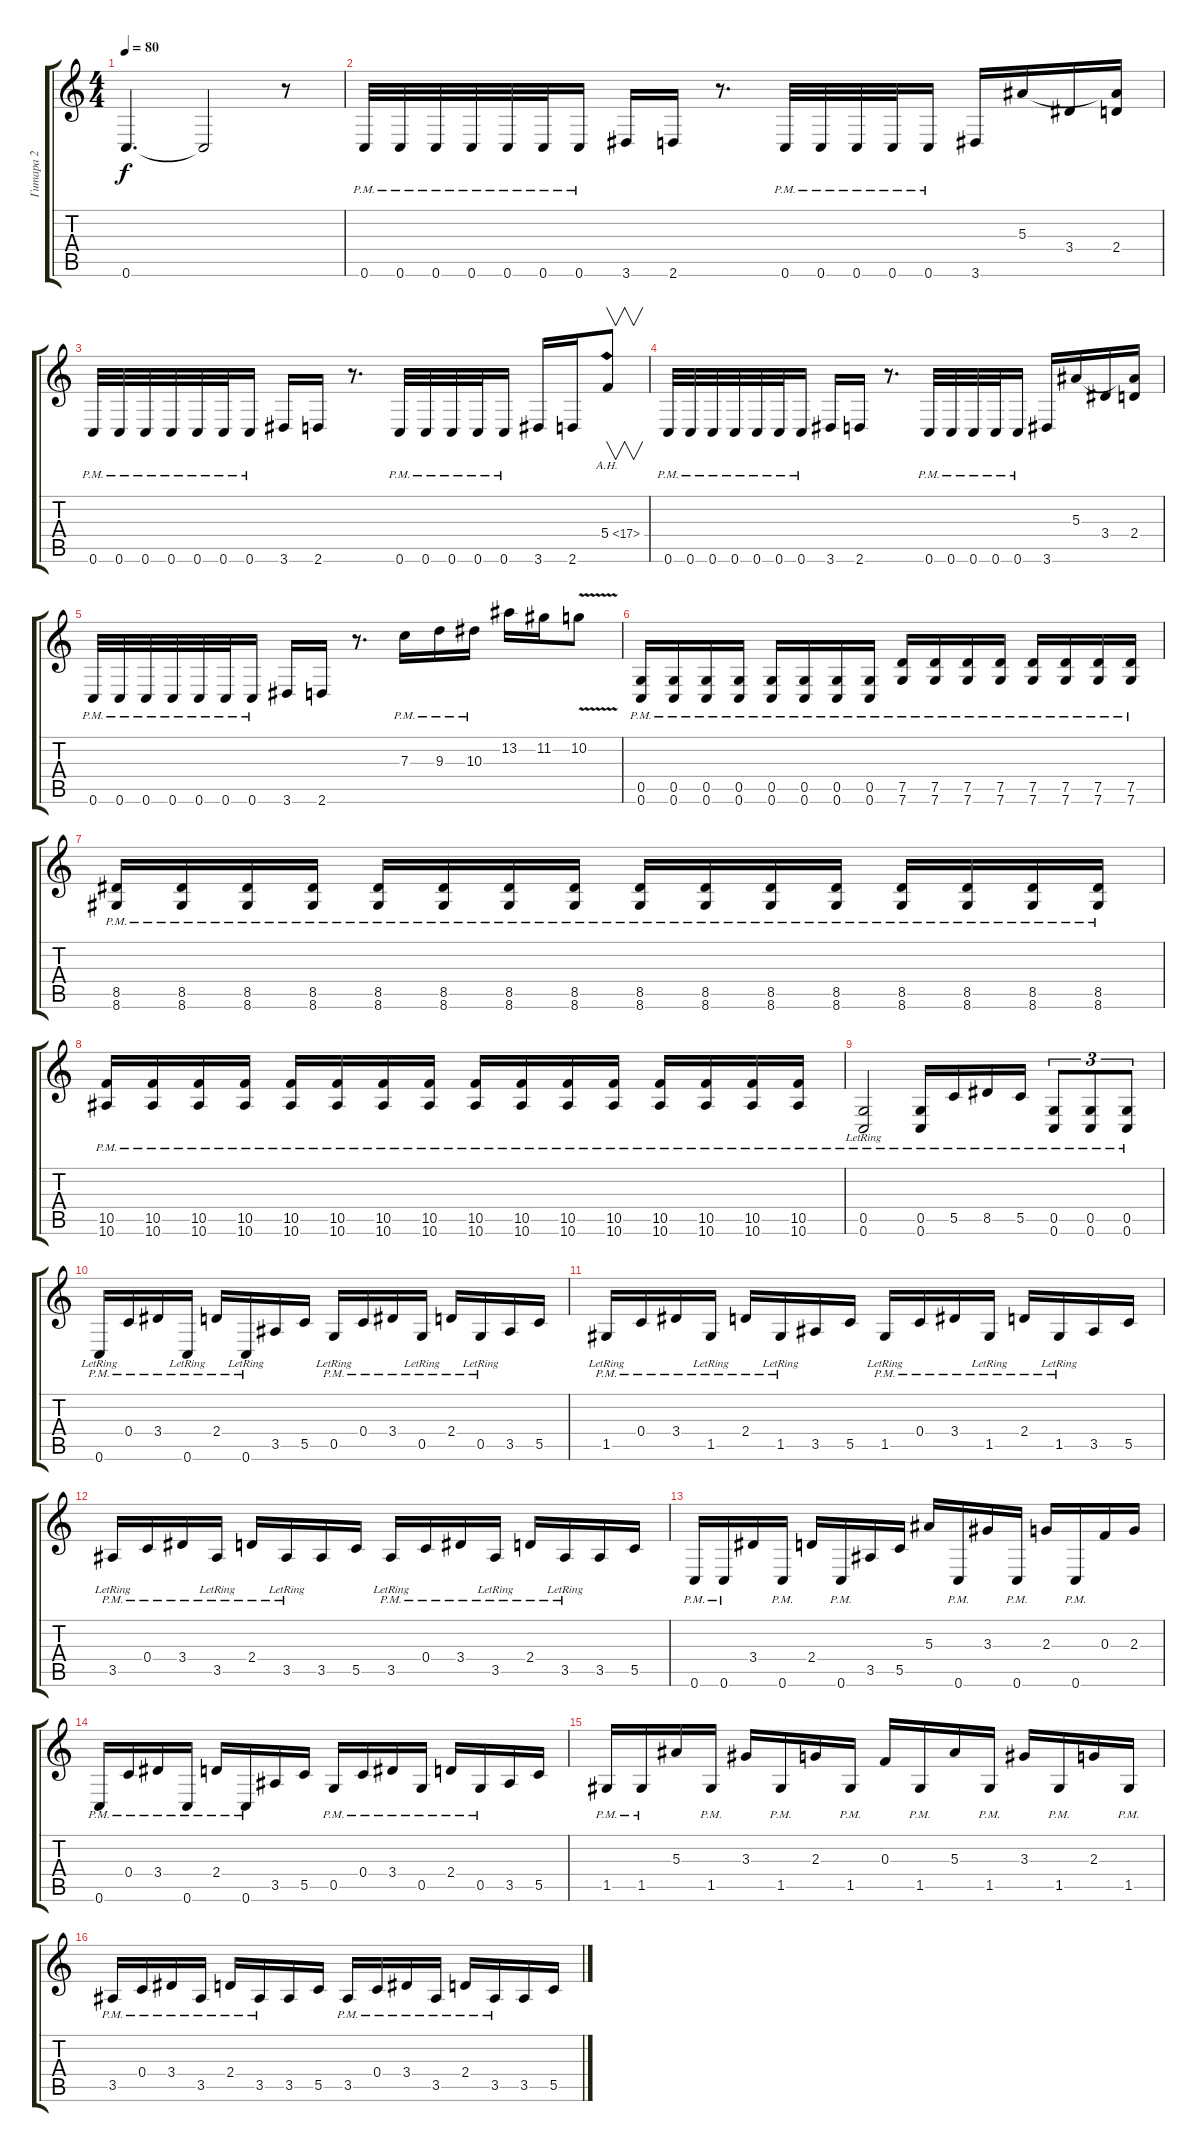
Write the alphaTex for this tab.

\track ("Гитара 2" "Гитара 2") {instrument overdrivenguitar}
\staff {score tabs}
\tuning (D4 A3 F3 C3 G2 C2) {hide}
\ts (4 4)
\tempo 80
\clef g2
\ks c
0.6.4{d dy f} 0.6{t}.2 r.8{instrument overdrivenguitar} |
0.6{pm}.32 0.6{pm}.32 0.6{pm}.32 0.6{pm}.32 0.6{pm}.32 0.6{pm}.32 0.6{pm}.16 3.6.16 2.6.16 r.8{d} 0.6{pm}.32 0.6{pm}.32 0.6{pm}.32 0.6{pm}.32 0.6{pm}.16 3.6.16 5.3.16 3.4.16 (5.3{t} 2.4).16 |
0.6{pm}.32 0.6{pm}.32 0.6{pm}.32 0.6{pm}.32 0.6{pm}.32 0.6{pm}.32 0.6{pm}.16 3.6.16 2.6.16 r.8{d} 0.6{pm}.32 0.6{pm}.32 0.6{pm}.32 0.6{pm}.32 0.6{pm}.16 3.6.16 2.6.16 5.4{ah 12}.8{v} |
0.6{pm}.32 0.6{pm}.32 0.6{pm}.32 0.6{pm}.32 0.6{pm}.32 0.6{pm}.32 0.6{pm}.16 3.6.16 2.6.16 r.8{d} 0.6{pm}.32 0.6{pm}.32 0.6{pm}.32 0.6{pm}.32 0.6{pm}.16 3.6.16 5.3.16 3.4.16 (5.3{t} 2.4).16 |
0.6{pm}.32 0.6{pm}.32 0.6{pm}.32 0.6{pm}.32 0.6{pm}.32 0.6{pm}.32 0.6{pm}.16 3.6.16 2.6.16 r.8{d} 7.3{pm}.16 9.3{pm}.16 10.3{pm}.16 13.2.16 11.2.16 10.2{v}.8 |
(0.5{pm} 0.6{pm}).16{volume 14} (0.5{pm} 0.6{pm}).16 (0.5{pm} 0.6{pm}).16 (0.5{pm} 0.6{pm}).16 (0.5{pm} 0.6{pm}).16 (0.5{pm} 0.6{pm}).16 (0.5{pm} 0.6{pm}).16 (0.5{pm} 0.6{pm}).16 (7.5{pm} 7.6{pm}).16 (7.5{pm} 7.6{pm}).16 (7.5{pm} 7.6{pm}).16 (7.5{pm} 7.6{pm}).16 (7.5{pm} 7.6{pm}).16 (7.5{pm} 7.6{pm}).16 (7.5{pm} 7.6{pm}).16 (7.5{pm} 7.6{pm}).16 |
(8.5{pm} 8.6{pm}).16 (8.5{pm} 8.6{pm}).16 (8.5{pm} 8.6{pm}).16 (8.5{pm} 8.6{pm}).16 (8.5{pm} 8.6{pm}).16 (8.5{pm} 8.6{pm}).16 (8.5{pm} 8.6{pm}).16 (8.5{pm} 8.6{pm}).16 (8.5{pm} 8.6{pm}).16 (8.5{pm} 8.6{pm}).16 (8.5{pm} 8.6{pm}).16 (8.5{pm} 8.6{pm}).16 (8.5{pm} 8.6{pm}).16 (8.5{pm} 8.6{pm}).16 (8.5{pm} 8.6{pm}).16 (8.5{pm} 8.6{pm}).16 |
(10.5{pm} 10.6{pm}).16 (10.5{pm} 10.6{pm}).16 (10.5{pm} 10.6{pm}).16 (10.5{pm} 10.6{pm}).16 (10.5{pm} 10.6{pm}).16 (10.5{pm} 10.6{pm}).16 (10.5{pm} 10.6{pm}).16 (10.5{pm} 10.6{pm}).16 (10.5{pm} 10.6{pm}).16 (10.5{pm} 10.6{pm}).16 (10.5{pm} 10.6{pm}).16 (10.5{pm} 10.6{pm}).16 (10.5{pm} 10.6{pm}).16 (10.5{pm} 10.6{pm}).16 (10.5{pm} 10.6{pm}).16 (10.5{pm} 10.6{pm}).16 |
(0.5{pm lr} 0.6{pm lr}).2{volume 16} (0.5{pm} 0.6{pm}).16 5.5{pm}.16 8.5{pm}.16 5.5{pm}.16 (0.5{pm} 0.6{pm}).8{tu (3 2)} (0.5{pm} 0.6{pm}).8{tu (3 2)} (0.5{pm} 0.6{pm}).8{tu (3 2)} |
0.6{pm lr}.16 0.4{pm}.16 3.4{pm}.16 0.6{pm lr}.16 2.4{pm}.16 0.6{pm lr}.16 3.5.16 5.5.16 0.5{pm lr}.16 0.4{pm}.16 3.4{pm}.16 0.5{pm lr}.16 2.4{pm}.16 0.5{pm lr}.16 3.5.16 5.5.16 |
1.5{pm lr}.16 0.4{pm}.16 3.4{pm}.16 1.5{pm lr}.16 2.4{pm}.16 1.5{pm lr}.16 3.5.16 5.5.16 1.5{pm lr}.16 0.4{pm}.16 3.4{pm}.16 1.5{pm lr}.16 2.4{pm}.16 1.5{pm lr}.16 3.5.16 5.5.16 |
3.5{pm lr}.16 0.4{pm}.16 3.4{pm}.16 3.5{pm lr}.16 2.4{pm}.16 3.5{pm lr}.16 3.5.16 5.5.16 3.5{pm lr}.16 0.4{pm}.16 3.4{pm}.16 3.5{pm lr}.16 2.4{pm}.16 3.5{pm lr}.16 3.5.16 5.5.16 |
0.6{pm}.16 0.6{pm}.16 3.4.16 0.6{pm}.16 2.4.16 0.6{pm}.16 3.5.16 5.5.16 5.3.16 0.6{pm}.16 3.3.16 0.6{pm}.16 2.3.16 0.6{pm}.16 0.3.16 2.3.16 |
0.6{pm}.16 0.4{pm}.16 3.4{pm}.16 0.6{pm}.16 2.4{pm}.16 0.6{pm}.16 3.5.16 5.5.16 0.5{pm}.16 0.4{pm}.16 3.4{pm}.16 0.5{pm}.16 2.4{pm}.16 0.5{pm}.16 3.5.16 5.5.16 |
1.5{pm}.16 1.5{pm}.16 5.3.16 1.5{pm}.16 3.3.16 1.5{pm}.16 2.3.16 1.5{pm}.16 0.3.16 1.5{pm}.16 5.3.16 1.5{pm}.16 3.3.16 1.5{pm}.16 2.3.16 1.5{pm}.16 |
3.5{pm}.16 0.4{pm}.16 3.4{pm}.16 3.5{pm}.16 2.4{pm}.16 3.5{pm}.16 3.5.16 5.5.16 3.5{pm}.16 0.4{pm}.16 3.4{pm}.16 3.5{pm}.16 2.4{pm}.16 3.5{pm}.16 3.5.16 5.5.16
